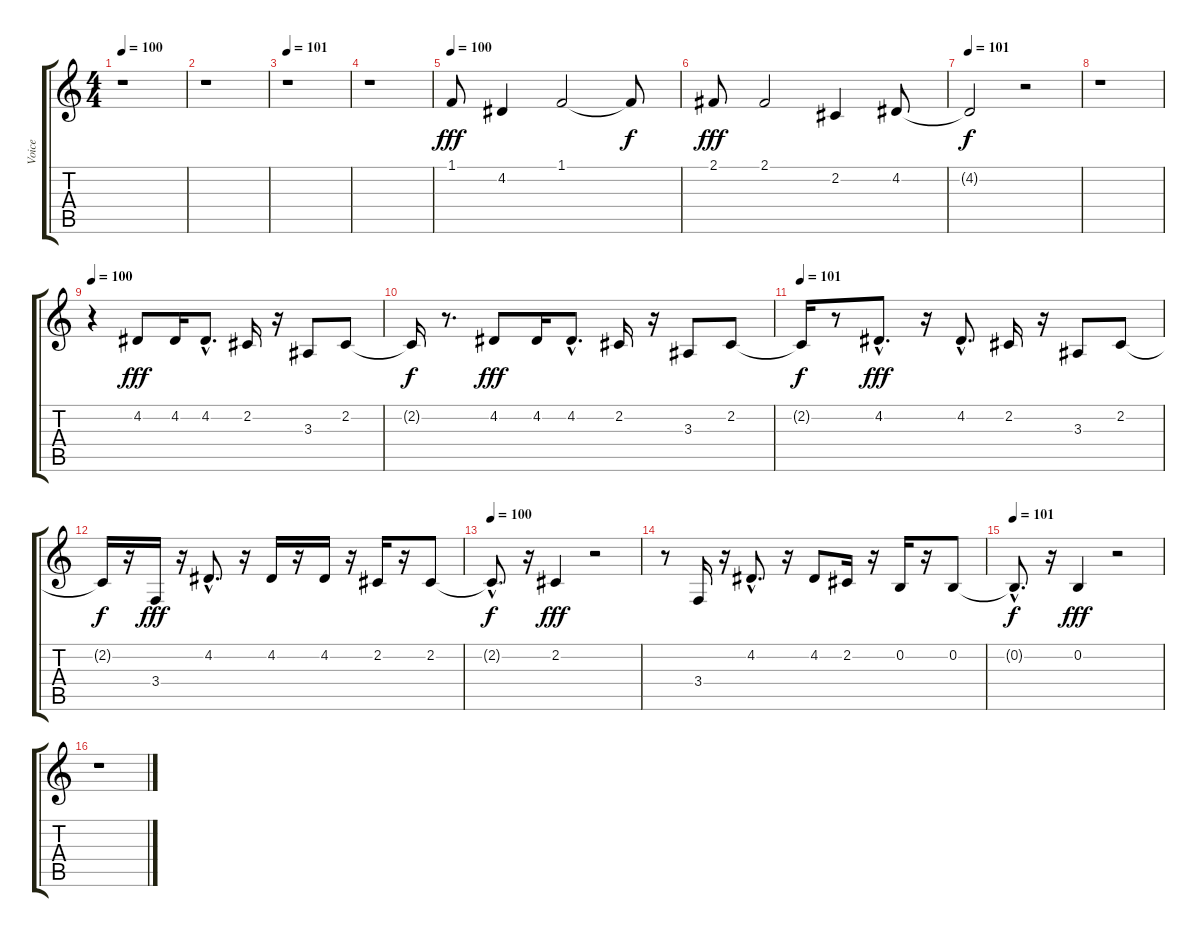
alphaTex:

\track ("Voice" "Voice") {instrument brightacousticpiano}
\staff {score tabs}
\tuning (E4 B3 G3 D3 A2 E2) {hide}
\ts (4 4)
\tempo 100
\clef g2
\ks c
r.1{dy fff} |
r.1 |
\tempo 101
r.1 |
r.1 |
\tempo 100
1.1.8 4.2.4 1.1.2 1.1{t}.8{dy f} |
2.1.8{dy fff} 2.1.2 2.2.4 4.2.8 |
\tempo 101
4.2{t}.2{dy f} r.2 |
r.1 |
\tempo 100
r.4 4.2.8{dy fff volume 12} 4.2.16 4.2{hac}.8{d} 2.2.16 r.16 3.3.8 2.2.8 |
2.2{t}.16{dy f} r.8{d} 4.2.8{dy fff} 4.2.16 4.2{hac}.8{d} 2.2.16 r.16 3.3.8 2.2.8 |
\tempo 101
2.2{t}.16{dy f} r.8 4.2{hac}.8{d dy fff} r.16 4.2{hac}.8{d} 2.2.16 r.16 3.3.8 2.2.8 |
2.2{t}.16{dy f} r.16 3.4.16{dy fff} r.16 4.2{hac}.8{d} r.16 4.2.16 r.16 4.2.16 r.16 2.2.16 r.16 2.2.8 |
\tempo 100
2.2{hac t}.8{d dy f} r.16 2.2.4{dy fff} r.2 |
r.8 3.4.16 r.16 4.2{hac}.8{d} r.16 4.2.8 2.2.16 r.16 0.2.16 r.16 0.2.8 |
\tempo 101
0.2{hac t}.8{d dy f} r.16 0.2.4{dy fff} r.2 |
r.1
